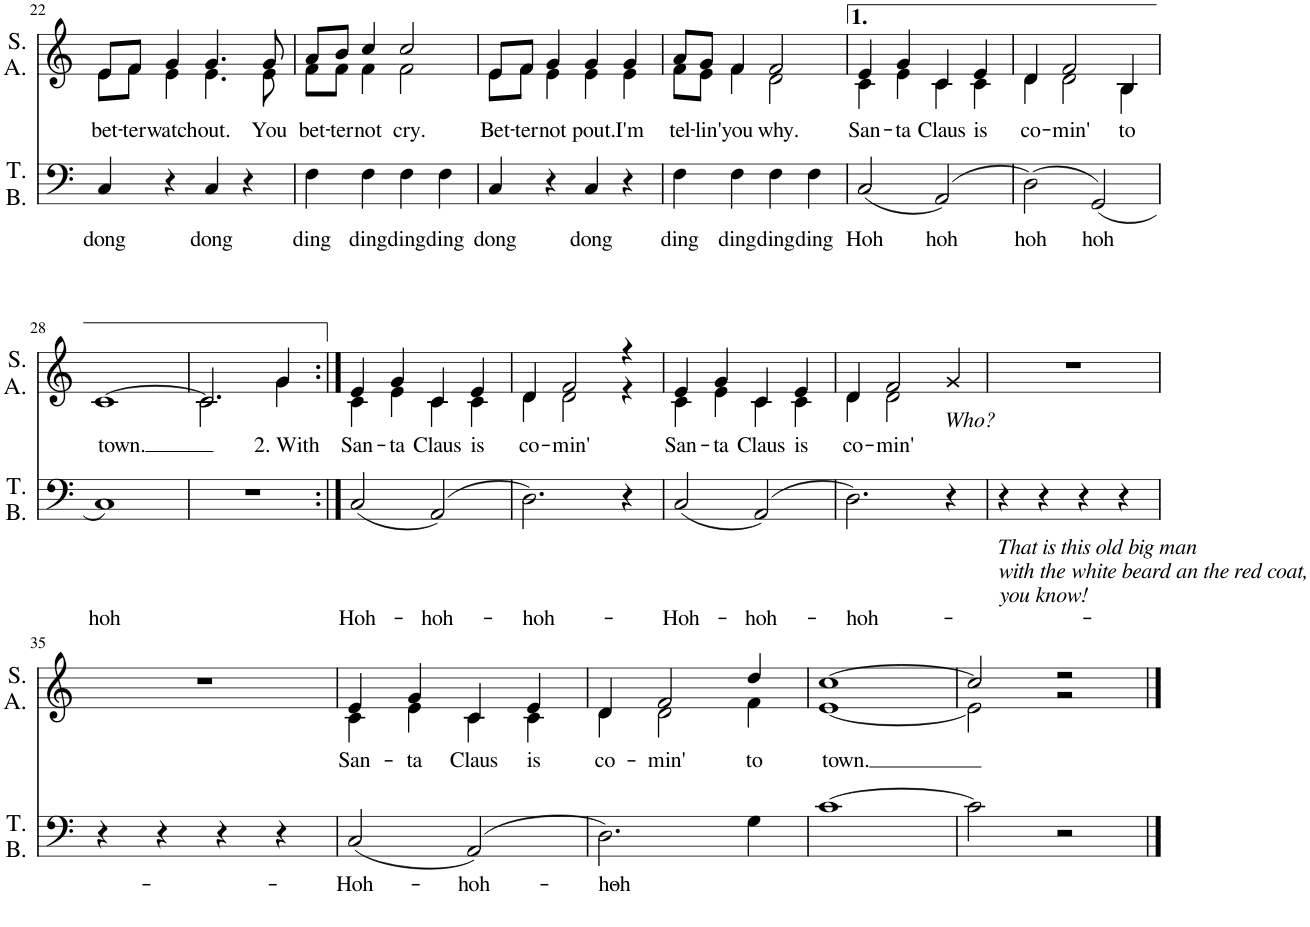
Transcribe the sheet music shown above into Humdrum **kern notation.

**kern	**text	**kern	**text
*part2	*part2	*part1	*part1
*staff2	*staff2	*staff1	*staff1
*I"Bass	*	*I"Soprano Alto	*
*	*	*I'S. A.	*
!!LO:PB:g=z
*clefF4	*	*clefG2	*
*k[]	*	*k[]	*
*M4/4	*	*M4/4	*
=22	=22	=22	=22
!	!LO:LY:b	!	!LO:LY:b
*	*	*^	*
4C/	dong	8e/L	8e\L	bet-
!	!	!	!	!LO:LY:b
.	.	8f/J	8f\J	-ter
!	!	!	!	!LO:LY:b
4r	.	4g/	4e\	watch
!	!LO:LY:b	!	!	!LO:LY:b
4C/	dong	4.g/	4.e\	out.
4r	.	.	.	.
!	!	!	!	!LO:LY:b
.	.	8g/	8e\	You
=23	=23	=23	=23	=23
!	!LO:LY:b	!	!	!LO:LY:b
4F\	ding	8a/L	8f\L	bet-
!	!	!	!	!LO:LY:b
.	.	8b/J	8f\J	-ter
!	!LO:LY:b	!	!	!LO:LY:b
4F\	ding	4cc/	4f\	not
!	!LO:LY:b	!	!	!LO:LY:b
4F\	ding	2cc/	2f\	cry.
!	!LO:LY:b	!	!	!
4F\	ding	.	.	.
=24	=24	=24	=24	=24
!	!LO:LY:b	!	!	!LO:LY:b
4C/	dong	8e/L	8e\L	Bet-
!	!	!	!	!LO:LY:b
.	.	8f/J	8f\J	-ter
!	!	!	!	!LO:LY:b
4r	.	4g/	4e\	not
!	!LO:LY:b	!	!	!LO:LY:b
4C/	dong	4g/	4e\	pout.
!	!	!	!	!LO:LY:b
4r	.	4g/	4e\	I'm
=25	=25	=25	=25	=25
!	!LO:LY:b	!	!	!LO:LY:b
4F\	ding	8a/L	8f\L	tel-
!	!	!	!	!LO:LY:b
.	.	8g/J	8e\J	-lin'
!	!LO:LY:b	!	!	!LO:LY:b
4F\	ding	4f/	4f\	you
!	!LO:LY:b	!	!	!LO:LY:b
4F\	ding	2f/	2d\	why.
!	!LO:LY:b	!	!	!
4F\	ding	.	.	.
=26	=26	=26	=26	=26
!	!LO:LY:b	!	!	!LO:LY:b
(2C/	Hoh	4e/	4c\	San-
!	!	!	!	!LO:LY:b
.	.	4g/	4e\	-ta
!	!LO:LY:b	!	!	!LO:LY:b
(2AA/)	hoh	4c/	4c\	Claus
!	!	!	!	!LO:LY:b
.	.	4e/	4c\	is
=27	=27	=27	=27	=27
!	!LO:LY:b	!	!	!LO:LY:b
(2D\)	hoh	4d/	4d\	co-
!	!	!	!	!LO:LY:b
.	.	2f/	2d\	-min'
!	!LO:LY:b	!	!	!
(2GG/)	hoh	.	.	.
!	!	!	!	!LO:LY:b
.	.	4B/	4B\	to
!!LO:LB:g=z
=28	=28	=28	=28	=28
!	!LO:LY:b	!	!	!LO:LY:b
*	*	*v	*v	*
1C)	hoh	[1c	town.
=29	=29	=29	=29
*	*	*^	*
1r	.	2.c/]	2.c\	.
!	!	!	!	!LO:LY:b
.	.	4g/	4g\	2. With
=30:|!	=30:|!	=30:|!	=30:|!	=30:|!
!	!LO:LY:b	!	!	!LO:LY:b
(2C/	Hoh-	4e/	4c\	San-
!	!	!	!	!LO:LY:b
.	.	4g/	4e\	-ta
!	!LO:LY:b	!	!	!LO:LY:b
(2AA/)	-hoh-	4c/	4c\	Claus
!	!	!	!	!LO:LY:b
.	.	4e/	4c\	is
=31	=31	=31	=31	=31
!	!LO:LY:b	!	!	!LO:LY:b
2.D\)	-hoh-	4d/	4d\	co-
!	!	!	!	!LO:LY:b
.	.	2f/	2d\	-min'
4r	.	4r	4r	.
=32	=32	=32	=32	=32
!	!LO:LY:b	!	!	!LO:LY:b
(2C/	Hoh-	4e/	4c\	San-
!	!	!	!	!LO:LY:b
.	.	4g/	4e\	-ta
!	!LO:LY:b	!	!	!LO:LY:b
(2AA/)	-hoh-	4c/	4c\	Claus
!	!	!	!	!LO:LY:b
.	.	4e/	4c\	is
=33	=33	=33	=33	=33
!	!LO:LY:b	!	!	!LO:LY:b
2.D\)	-hoh-	4d/	4d\	co-
!	!	!	!	!LO:LY:b
.	.	2f/	2d\	-min'
!	!	!LO:TX:b:i:t=Who?	!	!
4r	.	4g/	4ryy	.
=34	=34	=34	=34	=34
!LO:TX:b:i:t=That is this old big man	!	!	!	!
!LO:TX:b:t=with the white beard an the red coat,	!	!	!	!
!LO:TX:b:t=you know!	!	!	!	!
*	*	*v	*v	*
4r	.	1r	.
4r	.	.	.
4r	.	.	.
4r	.	.	.
!!LO:LB:g=z
=35	=35	=35	=35
4r	.	1r	.
4r	.	.	.
4r	.	.	.
4r	.	.	.
=36	=36	=36	=36
!	!LO:LY:b	!	!LO:LY:b
*	*	*^	*
(2C/	Hoh-	4e/	4c\	San-
!	!	!	!	!LO:LY:b
.	.	4g/	4e\	-ta
!	!LO:LY:b	!	!	!LO:LY:b
(2AA/)	-hoh-	4c/	4c\	Claus
!	!	!	!	!LO:LY:b
.	.	4e/	4c\	is
=37	=37	=37	=37	=37
!	!LO:LY:b	!	!	!LO:LY:b
2.D\)	-hoh-	4d/	4d\	co-
!	!	!	!	!LO:LY:b
.	.	2f/	2d\	-min'
!	!	!	!	!LO:LY:b
4G\	.	4dd/	4f\	to
=38	=38	=38	=38	=38
!	!	!	!	!LO:LY:b
[1c	.	[1cc	[1e	town.
=39	=39	=39	=39	=39
2c\]	.	2cc/]	2e\]	.
2r	.	2r	2r	.
*	*	*v	*v	*
==	==	==	==
*-	*-	*-	*-
